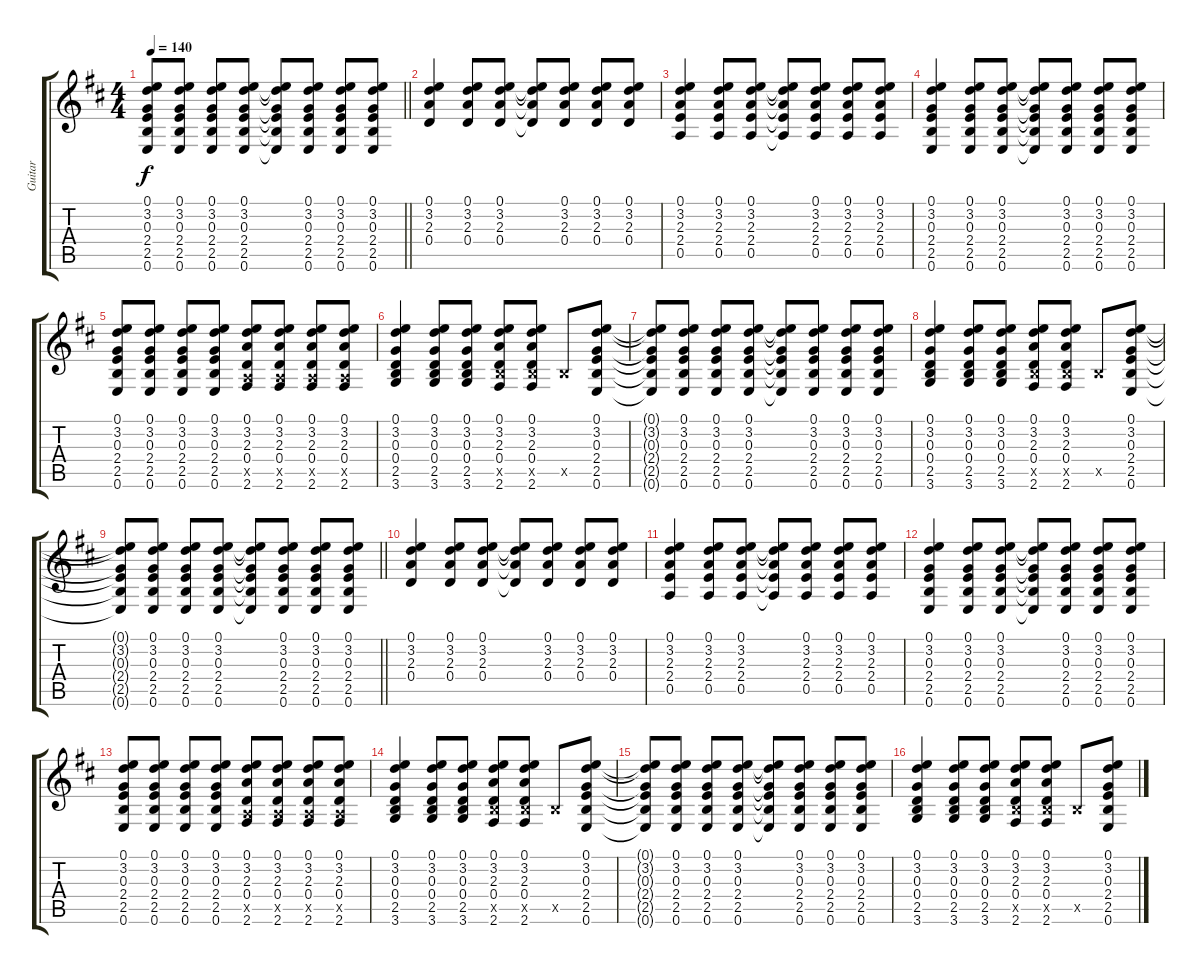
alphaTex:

\track ("Guitar" "Guitar") {instrument acousticguitarnylon}
\staff {score tabs}
\tuning (E4 B3 G3 D3 A2 E2) {hide}
\ts (4 4)
\tempo 140
\clef g2
\barLineRight lightlight
\ks d
(0.1{t} 3.2{t} 0.3{t} 2.4{t} 2.5{t} 0.6{t}).8{dy f} (0.1 3.2 0.3 2.4 2.5 0.6).8 (0.1 3.2 0.3 2.4 2.5 0.6).8 (0.1 3.2 0.3 2.4 2.5 0.6).8 (0.1{t} 3.2{t} 0.3{t} 2.4{t} 2.5{t} 0.6{t}).8 (0.1 3.2 0.3 2.4 2.5 0.6).8 (0.1 3.2 0.3 2.4 2.5 0.6).8 (0.1 3.2 0.3 2.4 2.5 0.6).8 |
(0.1 3.2 2.3 0.4).4 (0.1 3.2 2.3 0.4).8 (0.1 3.2 2.3 0.4).8 (0.1{t} 3.2{t} 2.3{t} 0.4{t}).8 (0.1 3.2 2.3 0.4).8 (0.1 3.2 2.3 0.4).8 (0.1 3.2 2.3 0.4).8 |
(0.1 3.2 2.3 2.4 0.5).4 (0.1 3.2 2.3 2.4 0.5).8 (0.1 3.2 2.3 2.4 0.5).8 (0.1{t} 3.2{t} 2.3{t} 2.4{t} 0.5{t}).8 (0.1 3.2 2.3 2.4 0.5).8 (0.1 3.2 2.3 2.4 0.5).8 (0.1 3.2 2.3 2.4 0.5).8 |
(0.1 3.2 0.3 2.4 2.5 0.6).4 (0.1 3.2 0.3 2.4 2.5 0.6).8 (0.1 3.2 0.3 2.4 2.5 0.6).8 (0.1{t} 3.2{t} 0.3{t} 2.4{t} 2.5{t} 0.6{t}).8 (0.1 3.2 0.3 2.4 2.5 0.6).8 (0.1 3.2 0.3 2.4 2.5 0.6).8 (0.1 3.2 0.3 2.4 2.5 0.6).8 |
(0.1 3.2 0.3 2.4 2.5 0.6).8 (0.1 3.2 0.3 2.4 2.5 0.6).8 (0.1 3.2 0.3 2.4 2.5 0.6).8 (0.1 3.2 0.3 2.4 2.5 0.6).8 (0.1 3.2 2.3 0.4 0.5{x} 2.6).8 (0.1 3.2 2.3 0.4 0.5{x} 2.6).8 (0.1 3.2 2.3 0.4 0.5{x} 2.6).8 (0.1 3.2 2.3 0.4 0.5{x} 2.6).8 |
(0.1 3.2 0.3 0.4 2.5 3.6).4 (0.1 3.2 0.3 0.4 2.5 3.6).8 (0.1 3.2 0.3 0.4 2.5 3.6).8 (0.1 3.2 2.3 0.4 2.5{x} 2.6).8 (0.1 3.2 2.3 0.4 2.5{x} 2.6).8 2.5{x}.8 (0.1 3.2 0.3 2.4 2.5 0.6).8 |
(0.1{t} 3.2{t} 0.3{t} 2.4{t} 2.5{t} 0.6{t}).8 (0.1 3.2 0.3 2.4 2.5 0.6).8 (0.1 3.2 0.3 2.4 2.5 0.6).8 (0.1 3.2 0.3 2.4 2.5 0.6).8 (0.1{t} 3.2{t} 0.3{t} 2.4{t} 2.5{t} 0.6{t}).8 (0.1 3.2 0.3 2.4 2.5 0.6).8 (0.1 3.2 0.3 2.4 2.5 0.6).8 (0.1 3.2 0.3 2.4 2.5 0.6).8 |
(0.1 3.2 0.3 0.4 2.5 3.6).4 (0.1 3.2 0.3 0.4 2.5 3.6).8 (0.1 3.2 0.3 0.4 2.5 3.6).8 (0.1 3.2 2.3 0.4 2.5{x} 2.6).8 (0.1 3.2 2.3 0.4 2.5{x} 2.6).8 2.5{x}.8 (0.1 3.2 0.3 2.4 2.5 0.6).8 |
\barLineRight lightlight
(0.1{t} 3.2{t} 0.3{t} 2.4{t} 2.5{t} 0.6{t}).8 (0.1 3.2 0.3 2.4 2.5 0.6).8 (0.1 3.2 0.3 2.4 2.5 0.6).8 (0.1 3.2 0.3 2.4 2.5 0.6).8 (0.1{t} 3.2{t} 0.3{t} 2.4{t} 2.5{t} 0.6{t}).8 (0.1 3.2 0.3 2.4 2.5 0.6).8 (0.1 3.2 0.3 2.4 2.5 0.6).8 (0.1 3.2 0.3 2.4 2.5 0.6).8 |
(0.1 3.2 2.3 0.4).4 (0.1 3.2 2.3 0.4).8 (0.1 3.2 2.3 0.4).8 (0.1{t} 3.2{t} 2.3{t} 0.4{t}).8 (0.1 3.2 2.3 0.4).8 (0.1 3.2 2.3 0.4).8 (0.1 3.2 2.3 0.4).8 |
(0.1 3.2 2.3 2.4 0.5).4 (0.1 3.2 2.3 2.4 0.5).8 (0.1 3.2 2.3 2.4 0.5).8 (0.1{t} 3.2{t} 2.3{t} 2.4{t} 0.5{t}).8 (0.1 3.2 2.3 2.4 0.5).8 (0.1 3.2 2.3 2.4 0.5).8 (0.1 3.2 2.3 2.4 0.5).8 |
(0.1 3.2 0.3 2.4 2.5 0.6).4 (0.1 3.2 0.3 2.4 2.5 0.6).8 (0.1 3.2 0.3 2.4 2.5 0.6).8 (0.1{t} 3.2{t} 0.3{t} 2.4{t} 2.5{t} 0.6{t}).8 (0.1 3.2 0.3 2.4 2.5 0.6).8 (0.1 3.2 0.3 2.4 2.5 0.6).8 (0.1 3.2 0.3 2.4 2.5 0.6).8 |
(0.1 3.2 0.3 2.4 2.5 0.6).8 (0.1 3.2 0.3 2.4 2.5 0.6).8 (0.1 3.2 0.3 2.4 2.5 0.6).8 (0.1 3.2 0.3 2.4 2.5 0.6).8 (0.1 3.2 2.3 0.4 0.5{x} 2.6).8 (0.1 3.2 2.3 0.4 0.5{x} 2.6).8 (0.1 3.2 2.3 0.4 0.5{x} 2.6).8 (0.1 3.2 2.3 0.4 0.5{x} 2.6).8 |
(0.1 3.2 0.3 0.4 2.5 3.6).4 (0.1 3.2 0.3 0.4 2.5 3.6).8 (0.1 3.2 0.3 0.4 2.5 3.6).8 (0.1 3.2 2.3 0.4 2.5{x} 2.6).8 (0.1 3.2 2.3 0.4 2.5{x} 2.6).8 2.5{x}.8 (0.1 3.2 0.3 2.4 2.5 0.6).8 |
(0.1{t} 3.2{t} 0.3{t} 2.4{t} 2.5{t} 0.6{t}).8 (0.1 3.2 0.3 2.4 2.5 0.6).8 (0.1 3.2 0.3 2.4 2.5 0.6).8 (0.1 3.2 0.3 2.4 2.5 0.6).8 (0.1{t} 3.2{t} 0.3{t} 2.4{t} 2.5{t} 0.6{t}).8 (0.1 3.2 0.3 2.4 2.5 0.6).8 (0.1 3.2 0.3 2.4 2.5 0.6).8 (0.1 3.2 0.3 2.4 2.5 0.6).8 |
(0.1 3.2 0.3 0.4 2.5 3.6).4 (0.1 3.2 0.3 0.4 2.5 3.6).8 (0.1 3.2 0.3 0.4 2.5 3.6).8 (0.1 3.2 2.3 0.4 2.5{x} 2.6).8 (0.1 3.2 2.3 0.4 2.5{x} 2.6).8 2.5{x}.8 (0.1 3.2 0.3 2.4 2.5 0.6).8
